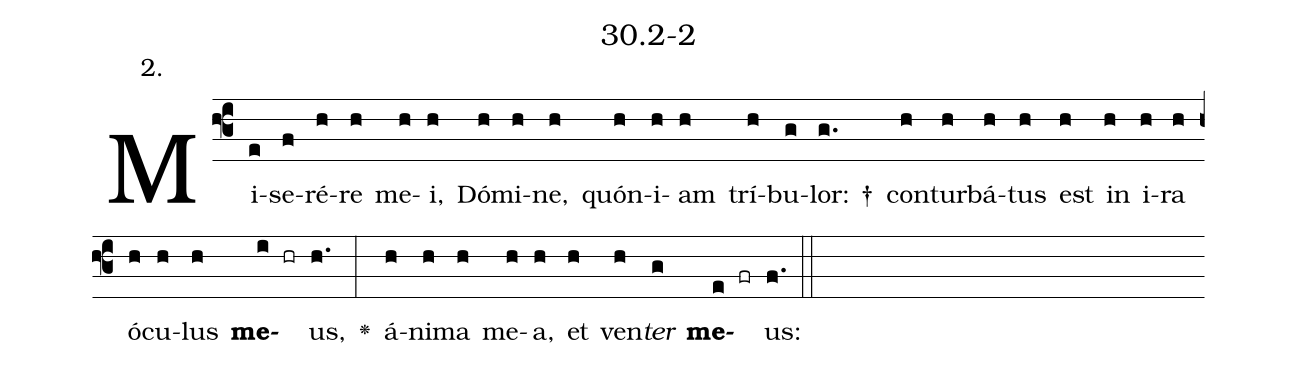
name: 30.2-2;
annotation: 2.;
%%
(f3)Mi(e)se(f)ré(h)re(h) me(h)i,(h) Dó(h)mi(h)ne,(h) quón(h)i(h)am(h) trí(h)bu(g)lor: †(g.) con(h)tur(h)bá(h)tus(h) est(h) in(h) i(h)ra(h) ó(h)cu(h)lus(h) <b>me</b>(i hr)us,(h.) <v>\greheightstar</v>(:) á(h)ni(h)ma(h) me(h)a,(h) et(h) ven(h)<i>ter</i>(g) <b>me</b>(e fr)us:(f.) (::)


%E(h) u(h) o(h) u(g) a(e) e.(f.) (::)
